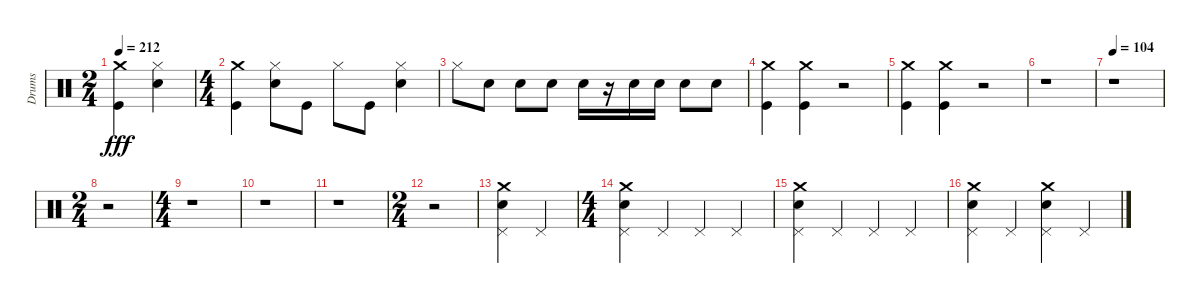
\track ("Drums" "Drums") {instrument percussion}
\staff {score}
\articulation defaults
\ts (2 4)
\tempo 212
\clef neutral
\ks c
("Kick (hit)" "Crash medium (hit)").4{dy fff} ("Hi-Hat (closed)" "Snare (hit) 2").4 |
\ts (4 4)
("Kick (hit)" "Crash medium (hit)").4 ("Snare (hit) 2" "Hi-Hat (closed)").8 "Kick (hit)".8 "Hi-Hat (closed)".8 "Kick (hit)".8 ("Snare (hit) 2" "Hi-Hat (closed)").4 |
"Hi-Hat (closed)".8 "Snare (hit) 2".8 "Snare (hit) 2".8 "Snare (hit) 2".8 "Snare (hit) 2".16 r.16 "Snare (hit) 2".16 "Snare (hit) 2".16 "Snare (hit) 2".8 "Snare (hit) 2".8 |
("Kick (hit)" "Crash medium (hit)").4 ("Kick (hit)" "Crash medium (hit)").4 r.2 |
("Crash medium (hit)" "Kick (hit)").4 ("Kick (hit)" "Crash medium (hit)").4 r.2 |
r.1 |
\tempo 104
r.1 |
\ts (2 4)
r.2 |
\ts (4 4)
r.1 |
r.1 |
r.1 |
\ts (2 4)
r.2 |
("Crash medium (hit)" "Pedal Hi-Hat (hit)" "Snare (hit) 2").4 "Pedal Hi-Hat (hit)".4 |
\ts (4 4)
("Pedal Hi-Hat (hit)" "Crash medium (hit)" "Snare (hit) 2").4 "Pedal Hi-Hat (hit)".4 "Pedal Hi-Hat (hit)".4 "Pedal Hi-Hat (hit)".4 |
("Pedal Hi-Hat (hit)" "Crash medium (hit)" "Snare (hit) 2").4 "Pedal Hi-Hat (hit)".4 "Pedal Hi-Hat (hit)".4 "Pedal Hi-Hat (hit)".4 |
("Crash medium (hit)" "Snare (hit) 2" "Pedal Hi-Hat (hit)").4 "Pedal Hi-Hat (hit)".4 ("Pedal Hi-Hat (hit)" "Snare (hit) 2" "Crash medium (hit)").4 "Pedal Hi-Hat (hit)".4
